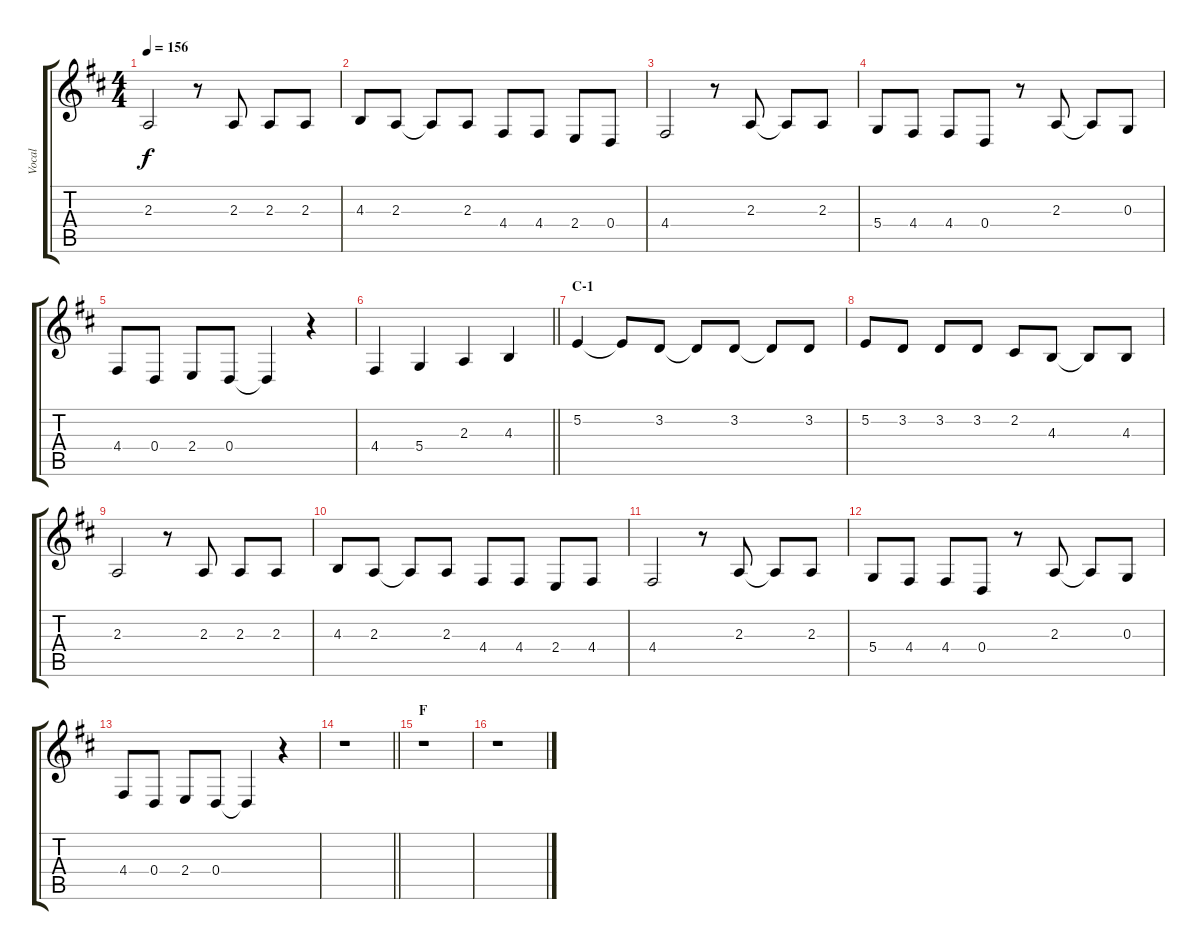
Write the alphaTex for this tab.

\track ("Vocal" "Vocal") {instrument altosax}
\staff {score tabs}
\tuning (E4 B3 G3 D3 A2 E2) {hide}
\ts (4 4)
\tempo 156
\clef g2
\ks d
2.3.2{dy f} r.8 2.3.8 2.3.8 2.3.8 |
4.3.8 2.3.8 2.3{t}.8 2.3.8 4.4.8 4.4.8 2.4.8 0.4.8 |
4.4.2 r.8 2.3.8 2.3{t}.8 2.3.8 |
5.4.8 4.4.8 4.4.8 0.4.8 r.8 2.3.8 2.3{t}.8 0.3.8 |
4.4.8 0.4.8 2.4.8 0.4.8 0.4{t}.4 r.4 |
\barLineRight lightlight
4.4.4 5.4.4 2.3.4 4.3.4 |
\section ("" "C-1")
5.2.4 5.2{t}.8 3.2.8 3.2{t}.8 3.2.8 3.2{t}.8 3.2.8 |
5.2.8 3.2.8 3.2.8 3.2.8 2.2.8 4.3.8 4.3{t}.8 4.3.8 |
2.3.2 r.8 2.3.8 2.3.8 2.3.8 |
4.3.8 2.3.8 2.3{t}.8 2.3.8 4.4.8 4.4.8 2.4.8 4.4.8 |
4.4.2 r.8 2.3.8 2.3{t}.8 2.3.8 |
5.4.8 4.4.8 4.4.8 0.4.8 r.8 2.3.8 2.3{t}.8 0.3.8 |
4.4.8 0.4.8 2.4.8 0.4.8 0.4{t}.4 r.4 |
\barLineRight lightlight
r.1 |
\section ("" "F")
r.1 |
r.1
